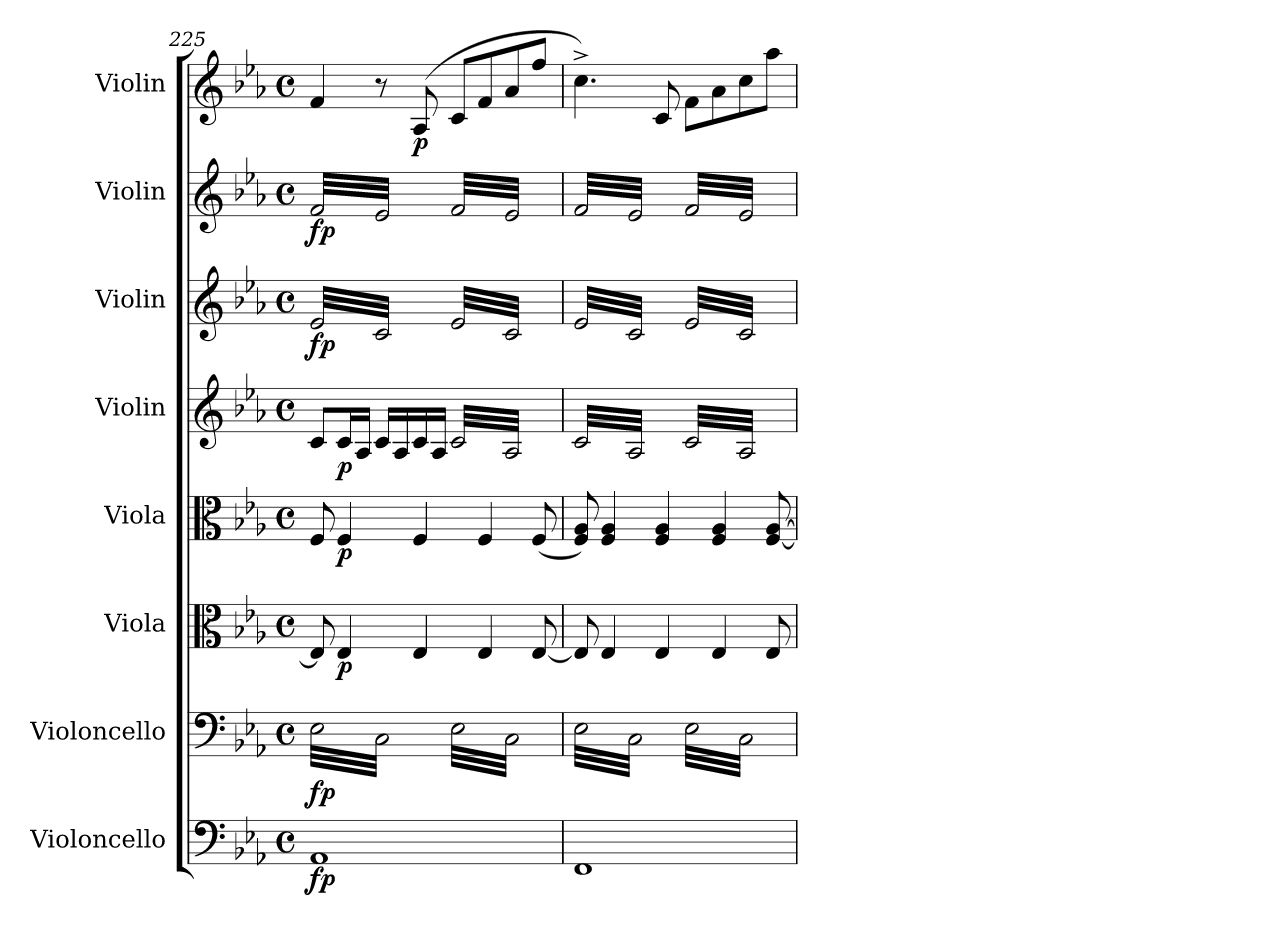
**kern	**dynam	**kern	**dynam	**kern	**dynam	**kern	**dynam	**kern	**dynam	**kern	**dynam	**kern	**dynam	**kern	**dynam
*part8	*part8	*part7	*part7	*part6	*part6	*part5	*part5	*part4	*part4	*part3	*part3	*part2	*part2	*part1	*part1
*staff8	*staff8	*staff7	*staff7	*staff6	*staff6	*staff5	*staff5	*staff4	*staff4	*staff3	*staff3	*staff2	*staff2	*staff1	*staff1
*I"Violoncello	*	*I"Violoncello	*	*I"Viola	*	*I"Viola	*	*I"Violin	*	*I"Violin	*	*I"Violin	*	*I"Violin	*
*I'Vc.	*	*I'Vc.	*	*I'Vla.	*	*I'Vla.	*	*I'Vln.	*	*I'Vln.	*	*I'Vln.	*	*I'Vln.	*
*clefF4	*	*clefF4	*	*clefC3	*	*clefC3	*	*clefG2	*	*clefG2	*	*clefG2	*	*clefG2	*
*k[b-e-a-]	*	*k[b-e-a-]	*	*k[b-e-a-]	*	*k[b-e-a-]	*	*k[b-e-a-]	*	*k[b-e-a-]	*	*k[b-e-a-]	*	*k[b-e-a-]	*
*M4/4	*	*M4/4	*	*M4/4	*	*M4/4	*	*M4/4	*	*M4/4	*	*M4/4	*	*M4/4	*
*met(c)	*	*met(c)	*	*met(c)	*	*met(c)	*	*met(c)	*	*met(c)	*	*met(c)	*	*met(c)	*
=225	=225	=225	=225	=225	=225	=225	=225	=225	=225	=225	=225	=225	=225	=225	=225
!	!LO:DY:b	!	!LO:DY:b	!	!	!	!	!	!	!	!LO:DY:b	!	!LO:DY:b	!	!
*	*	*tremolo	*	*	*	*	*	*	*	*	*	*	*	*	*
*	*	*	*	*	*	*	*	*	*	*tremolo	*	*	*	*	*
*	*	*	*	*	*	*	*	*	*	*	*	*tremolo	*	*	*
1AA-	fp	(>32E-\LLL	fp	8E-/]	.	8F/	.	8c/L	.	(<32e-/LLL	fp	(<32f/LLL	fp	4f/	.
.	.	32C/	.	.	.	.	.	.	.	32c/	.	32e-/	.	.	.
.	.	32E-\	.	.	.	.	.	.	.	32e-/	.	32f/	.	.	.
.	.	32C/	.	.	.	.	.	.	.	32c/	.	32e-/	.	.	.
!	!	!	!	!	!LO:DY:b	!	!LO:DY:b	!	!LO:DY:b	!	!	!	!	!	!
.	.	32E-\	.	4E-/	p	4F/	p	(<16c/L	p	32e-/	.	32f/	.	.	.
.	.	32C/	.	.	.	.	.	.	.	32c/	.	32e-/	.	.	.
.	.	32E-\	.	.	.	.	.	16A-/JJ	.	32e-/	.	32f/	.	.	.
.	.	32C/	.	.	.	.	.	.	.	32c/	.	32e-/	.	.	.
.	.	32E-\	.	.	.	.	.	16c/LL	.	32e-/	.	32f/	.	8r	.
.	.	32C/	.	.	.	.	.	.	.	32c/	.	32e-/	.	.	.
.	.	32E-\	.	.	.	.	.	16A-/	.	32e-/	.	32f/	.	.	.
.	.	32C/	.	.	.	.	.	.	.	32c/	.	32e-/	.	.	.
!	!	!	!	!	!	!	!	!	!	!	!	!	!	!	!LO:DY:b
.	.	32E-\	.	4E-/	.	4F/	.	16c/	.	32e-/	.	32f/	.	(<8A-/	p
.	.	32C/	.	.	.	.	.	.	.	32c/	.	32e-/	.	.	.
.	.	32E-\	.	.	.	.	.	16A-/JJ	.	32e-/	.	32f/	.	.	.
.	.	32C/JJJ	.	.	.	.	.	.	.	32c/JJJ	.	32e-/JJJ	.	.	.
*	*	*	*	*	*	*	*	*tremolo	*	*	*	*	*	*	*
.	.	32E-\LLL	.	.	.	.	.	32c/LLL	.	32e-/LLL	.	32f/LLL	.	8c/L	.
.	.	32C/)	.	.	.	.	.	32A-/)	.	32c/)	.	32e-/)	.	.	.
.	.	32E-\	.	.	.	.	.	32c/	.	32e-/	.	32f/	.	.	.
.	.	32C/)	.	.	.	.	.	32A-/)	.	32c/)	.	32e-/)	.	.	.
.	.	32E-\	.	4E-/	.	4F/	.	32c/	.	32e-/	.	32f/	.	8f/	.
.	.	32C/)	.	.	.	.	.	32A-/)	.	32c/)	.	32e-/)	.	.	.
.	.	32E-\	.	.	.	.	.	32c/	.	32e-/	.	32f/	.	.	.
.	.	32C/)	.	.	.	.	.	32A-/)	.	32c/)	.	32e-/)	.	.	.
.	.	32E-\	.	.	.	.	.	32c/	.	32e-/	.	32f/	.	8a-/	.
.	.	32C/)	.	.	.	.	.	32A-/)	.	32c/)	.	32e-/)	.	.	.
.	.	32E-\	.	.	.	.	.	32c/	.	32e-/	.	32f/	.	.	.
.	.	32C/)	.	.	.	.	.	32A-/)	.	32c/)	.	32e-/)	.	.	.
.	.	32E-\	.	[8E-/	.	(<8F/	.	32c/	.	32e-/	.	32f/	.	8ff/J	.
.	.	32C/)	.	.	.	.	.	32A-/)	.	32c/)	.	32e-/)	.	.	.
.	.	32E-\	.	.	.	.	.	32c/	.	32e-/	.	32f/	.	.	.
.	.	32C/)JJJ	.	.	.	.	.	32A-/)JJJ	.	32c/)JJJ	.	32e-/)JJJ	.	.	.
=226	=226	=226	=226	=226	=226	=226	=226	=226	=226	=226	=226	=226	=226	=226	=226
1FF	.	(>32E-\LLL	.	8E-/]	.	8F/ 8A-/)	.	(<32c/LLL	.	(<32e-/LLL	.	(<32f/LLL	.	4.cc^\)	.
.	.	32C/	.	.	.	.	.	32A-/	.	32c/	.	32e-/	.	.	.
.	.	32E-\	.	.	.	.	.	32c/	.	32e-/	.	32f/	.	.	.
.	.	32C/	.	.	.	.	.	32A-/	.	32c/	.	32e-/	.	.	.
.	.	32E-\	.	4E-/	.	4F/ 4A-/	.	32c/	.	32e-/	.	32f/	.	.	.
.	.	32C/	.	.	.	.	.	32A-/	.	32c/	.	32e-/	.	.	.
.	.	32E-\	.	.	.	.	.	32c/	.	32e-/	.	32f/	.	.	.
.	.	32C/	.	.	.	.	.	32A-/	.	32c/	.	32e-/	.	.	.
.	.	32E-\	.	.	.	.	.	32c/	.	32e-/	.	32f/	.	.	.
.	.	32C/	.	.	.	.	.	32A-/	.	32c/	.	32e-/	.	.	.
.	.	32E-\	.	.	.	.	.	32c/	.	32e-/	.	32f/	.	.	.
.	.	32C/	.	.	.	.	.	32A-/	.	32c/	.	32e-/	.	.	.
.	.	32E-\	.	4E-/	.	4F/ 4A-/	.	32c/	.	32e-/	.	32f/	.	8c/	.
.	.	32C/	.	.	.	.	.	32A-/	.	32c/	.	32e-/	.	.	.
.	.	32E-\	.	.	.	.	.	32c/	.	32e-/	.	32f/	.	.	.
.	.	32C/JJJ	.	.	.	.	.	32A-/JJJ	.	32c/JJJ	.	32e-/JJJ	.	.	.
.	.	32E-\LLL	.	.	.	.	.	32c/LLL	.	32e-/LLL	.	32f/LLL	.	8f\L	.
.	.	32C/)	.	.	.	.	.	32A-/)	.	32c/)	.	32e-/)	.	.	.
.	.	32E-\	.	.	.	.	.	32c/	.	32e-/	.	32f/	.	.	.
.	.	32C/)	.	.	.	.	.	32A-/)	.	32c/)	.	32e-/)	.	.	.
.	.	32E-\	.	4E-/	.	4F/ 4A-/	.	32c/	.	32e-/	.	32f/	.	8a-\	.
.	.	32C/)	.	.	.	.	.	32A-/)	.	32c/)	.	32e-/)	.	.	.
.	.	32E-\	.	.	.	.	.	32c/	.	32e-/	.	32f/	.	.	.
.	.	32C/)	.	.	.	.	.	32A-/)	.	32c/)	.	32e-/)	.	.	.
.	.	32E-\	.	.	.	.	.	32c/	.	32e-/	.	32f/	.	8cc\	.
.	.	32C/)	.	.	.	.	.	32A-/)	.	32c/)	.	32e-/)	.	.	.
.	.	32E-\	.	.	.	.	.	32c/	.	32e-/	.	32f/	.	.	.
.	.	32C/)	.	.	.	.	.	32A-/)	.	32c/)	.	32e-/)	.	.	.
.	.	32E-\	.	8E-/	.	[8F/ [8A-/	.	32c/	.	32e-/	.	32f/	.	8aa-\J	.
.	.	32C/)	.	.	.	.	.	32A-/)	.	32c/)	.	32e-/)	.	.	.
.	.	32E-\	.	.	.	.	.	32c/	.	32e-/	.	32f/	.	.	.
.	.	32C/)JJJ	.	.	.	.	.	32A-/)JJJ	.	32c/)JJJ	.	32e-/)JJJ	.	.	.
*	*	*	*	*	*	*	*	*	*	*	*	*Xtremolo	*	*	*
*	*	*	*	*	*	*	*	*	*	*Xtremolo	*	*	*	*	*
*	*	*	*	*	*	*	*	*Xtremolo	*	*	*	*	*	*	*
*	*	*Xtremolo	*	*	*	*	*	*	*	*	*	*	*	*	*
.	.	.	.	.	.	.	.	.	.	.	.	.	.	.	.
.	.	.	.	.	.	.	.	.	.	.	.	.	.	.	.
.	.	.	.	.	.	.	.	.	.	.	.	.	.	.	.
.	.	.	.	.	.	.	.	.	.	.	.	.	.	.	.
.	.	.	.	.	.	.	.	.	.	.	.	.	.	.	.
.	.	.	.	.	.	.	.	.	.	.	.	.	.	.	.
.	.	.	.	.	.	.	.	.	.	.	.	.	.	.	.
.	.	.	.	.	.	.	.	.	.	.	.	.	.	.	.
=	=	=	=	=	=	=	=	=	=	=	=	=	=	=	=
*-	*-	*-	*-	*-	*-	*-	*-	*-	*-	*-	*-	*-	*-	*-	*-
